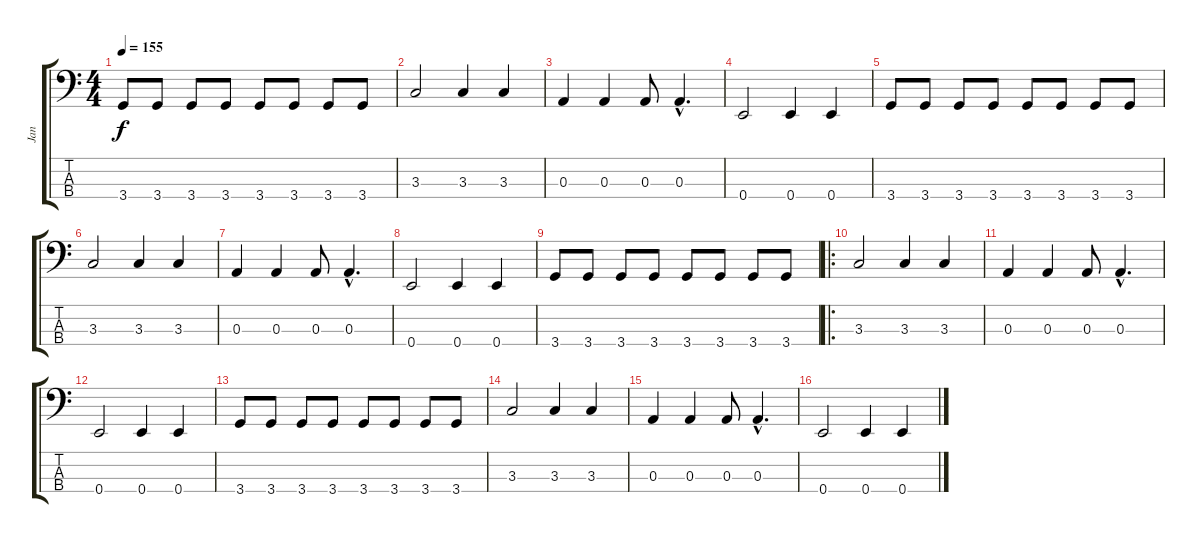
\track ("Jan" "Jan") {instrument electricbassfinger}
\staff {score tabs}
\tuning (G2 D2 A1 E1) {hide}
\ts (4 4)
\tempo 155
\clef f4
\ks c
3.4.8{dy f instrument electricbassfinger} 3.4.8 3.4.8 3.4.8 3.4.8 3.4.8 3.4.8 3.4.8 |
3.3.2 3.3.4 3.3.4 |
0.3.4 0.3.4 0.3.8 0.3{hac}.4{d} |
0.4.2 0.4.4 0.4.4 |
3.4.8 3.4.8 3.4.8 3.4.8 3.4.8 3.4.8 3.4.8 3.4.8 |
3.3.2 3.3.4 3.3.4 |
0.3.4 0.3.4 0.3.8 0.3{hac}.4{d} |
0.4.2 0.4.4 0.4.4 |
3.4.8 3.4.8 3.4.8 3.4.8 3.4.8 3.4.8 3.4.8 3.4.8 |
\ro
3.3.2 3.3.4 3.3.4 |
0.3.4 0.3.4 0.3.8 0.3{hac}.4{d} |
0.4.2 0.4.4 0.4.4 |
3.4.8 3.4.8 3.4.8 3.4.8 3.4.8 3.4.8 3.4.8 3.4.8 |
3.3.2 3.3.4 3.3.4 |
0.3.4 0.3.4 0.3.8 0.3{hac}.4{d} |
0.4.2 0.4.4 0.4.4
